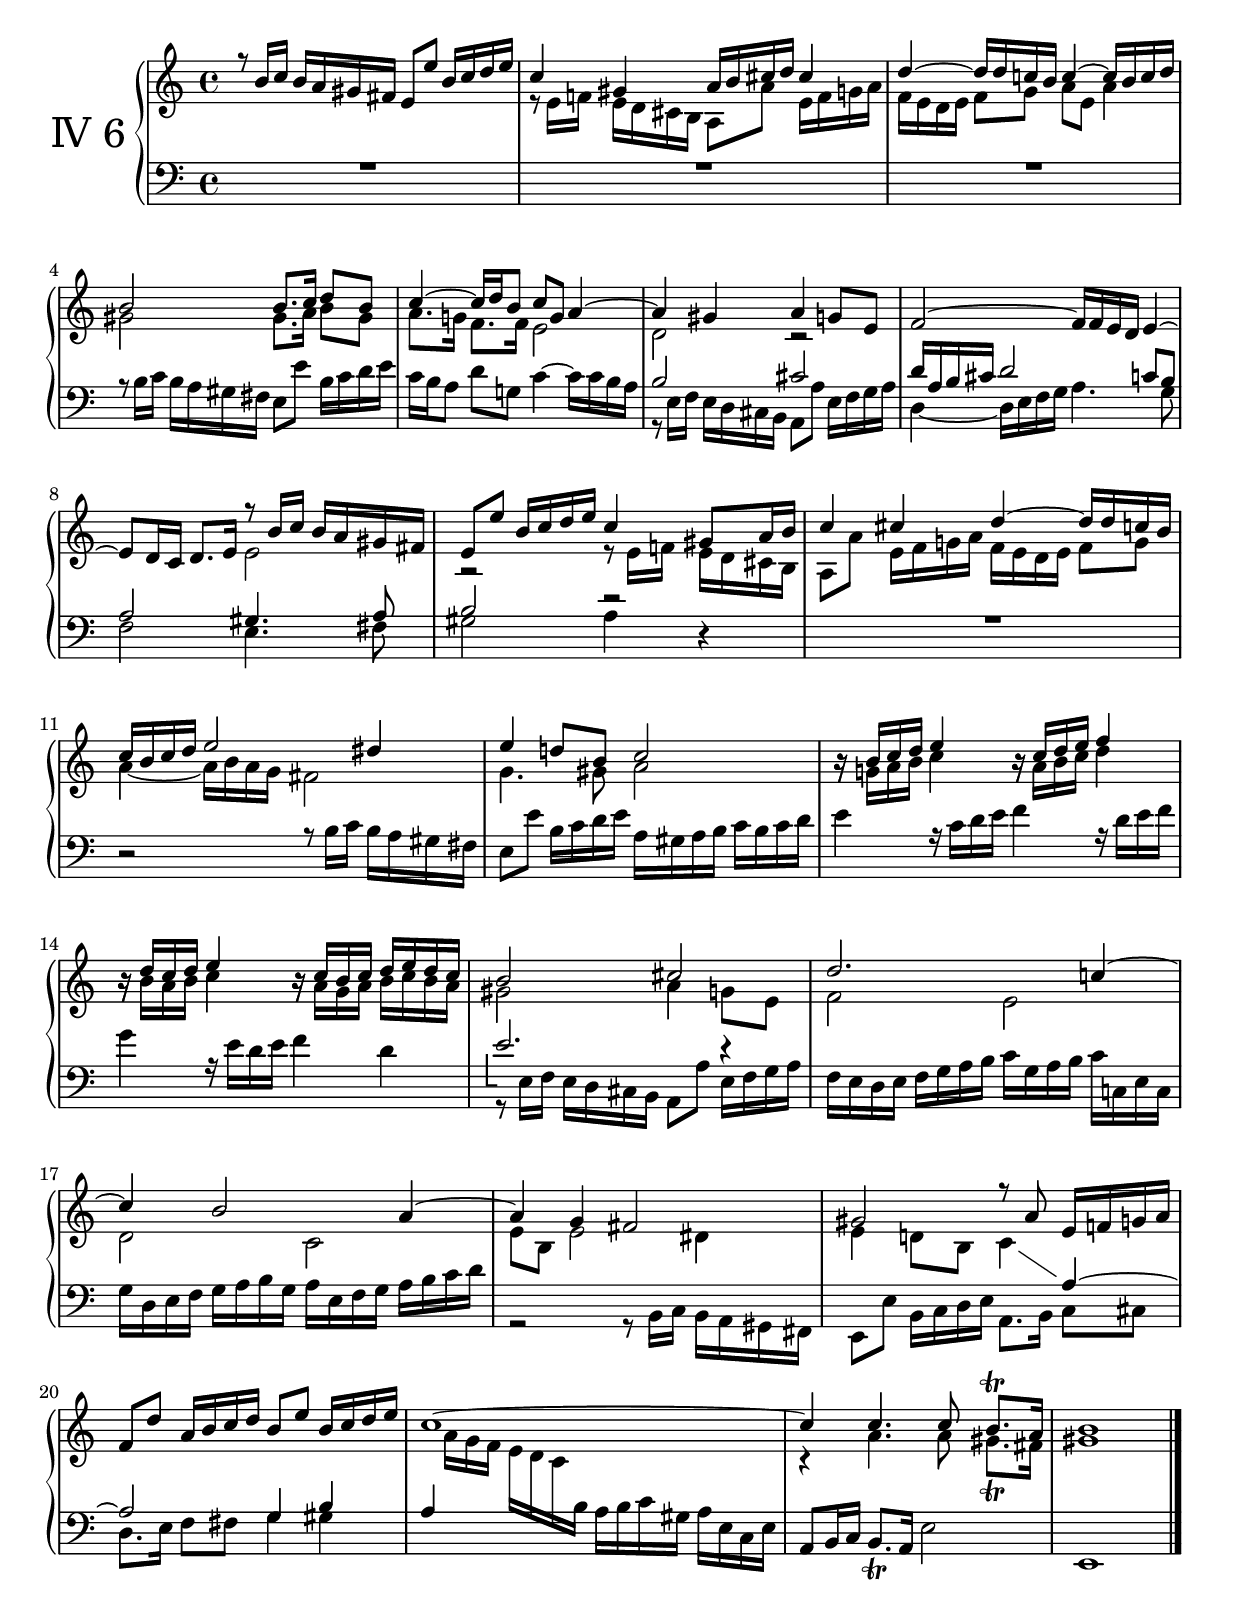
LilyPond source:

rh = \markup { \postscript # "0.20 setlinewidth 0.1 -2.4 moveto -1 0 rlineto 0 3 rlineto stroke" }
lh = \markup { \postscript # "0.20 setlinewidth -0.5 0 moveto 0 4 rlineto 1.5 0 rlineto stroke" }

soprvi = \relative c''
{
	r8 b16 c b a gis fis e8 e' b16 c d e|
	c4 gis a16 b cis d cis4 |
	d4 ~ d16 d c b c4 ~ c16 b c d |
	b2 b8. c16 d8 b |
	c4 ~ c16 d b8 c g a4 ~ |
	a gis a g8 e |
	f2 ~ f16 f e d e4 ~|
	e8 d16 c d8. e16 << {r8 b'16 c b a gis fis } \\ {e2} >> |
	e8 e' b16 c d e c4 gis8 a16 b |
	c4 cis d ~ d16 d c b |
	c b c d e2 dis4 |
	e4 d8 b c2 |
	r16 b c d e4 r16 c d e f4 |
	r16 d c d e4 r16 c b c d e d c |
	b2 cis |
	d2. c4 ~ |
	c b2 a4 ~ |
	a g fis2 |
	gis r8 a e16 f g a |
	f8 d' a16 b c d b8 e b16 c d e |
	c1 ~ |
	c4 c4. c8 b8.\trill a16 |
	b1 |
	\bar "|."
}

altovi = \relative c'
{
	\showStaffSwitch
	s1 |
	r8 e16 f e d cis b a8 a' e16 f g a |
	f e d e f8 g a e a4 |
	gis2 gis8. a16 b8 gis |
	a8. g16 f8. f16 e2 |
	d r |
	s1 |
	s1 |
	r2 r8 e16 f e d cis b |
	a8 a' e16 f g a f e d e f8 g |
	a4 ~ a16 b a g fis2 |
	g4. gis8 a2 |
	r16 g a b c4 r16 a b c d4 |
	r16 b a b c4 r16 a g a b c b a |
	gis2 a4 g8 e |
	f2 e |
	d c |
	e8 b e2 dis4 |
	e d8 b c4 \change Staff="down" \voiceTwo \voiceOne a ~ |
	a2 g4 b |
	\hideStaffSwitch
	a s2. |
	\change Staff="up" \voiceTwo
    r4 a'4. a8 gis8.\trill fis16 |
    gis1 |
}

tenorvi = \relative c'
{
	\showStaffSwitch
	%\change Staff = "up"
	\clef bass
	R1 |
	R1 |
	R1 |
	\stemNeutral
	r8 b16 c b a gis fis e8 e' b16 c d e |
	c b a8 d g, c4 ~ c16 c b a |
	\stemUp
	b2 cis |
	d16 a b cis d2 c8 b |
	a2 gis4. a8 |
	b2 r2 |
	R1 | 
	\stemNeutral
	d,2\rest r8 b'16 c b a gis fis |
	e8 e' b16 c d e a, gis a b c b c d |
	e4 r16 c16 d e f4 r16 d e f |
	g4 r16 e d e f4 d |
	\stemUp
	e2.^\rh r4 |
	s1 | 
	s1 | 
	s1 | 
	s1 | 
	s1 | 
	s1 | 
	s1 | 
	s1 | 
}

bassvi = \relative c
{
	R1 |
	R1 |
	R1 |
	s1 |
	s1 |
	r8 e16 f e d cis b a8 a' e16 f g a |
	d,4 ~ d16 e f g a4. g8 |
	f2 e4. fis8|
	gis2 a4 d,\rest |
	R1 | 
	s1 | 
	s1 | 
	s1 | 
	s1 | 
	r8 e16 f e d cis b a8 a' e16 f g a |
	f e d e f g a b c g a b c c, e c |
	g' d e f g a b g a e f g a b c d |
	r2 r8 b,16 c b a gis fis |
	e8 e' b16 c d e a,8. b16 c8 cis |
	d8. e16 f8 fis g4 gis |
	\change Staff = "up"
	s16 a'16 g f e d c
	\change Staff = "down"
	 b a b c gis a e c e |
	\stemNeutral
	a,8 b16 c b8.\trill a16 e'2 |
	e,1 |
}

\include "merge.ly"
\score
{
	\new PianoStaff <<
		\accidentalStyle "piano"

		\set PianoStaff.instrumentName = # "Ⅳ 6"
		\new Staff = "up" << { \soprvi } \\ {\altovi} >>
		\new Staff = "down" << {\tenorvi } \\ {\bassvi} >>
	>>
	\layout 
	{
		\context { \PianoStaff \override InstrumentName #'font-size = #5  }
		\context { \Staff \consists #merge-rests-engraver }
		\context { \Staff \consists #merge-mmrests-engraver }
		\context 
		{
			\Score
			\override SpacingSpanner.common-shortest-duration = #(ly:make-moment 1/4)
		}
	}
	\midi {\tempo 4=100}
}